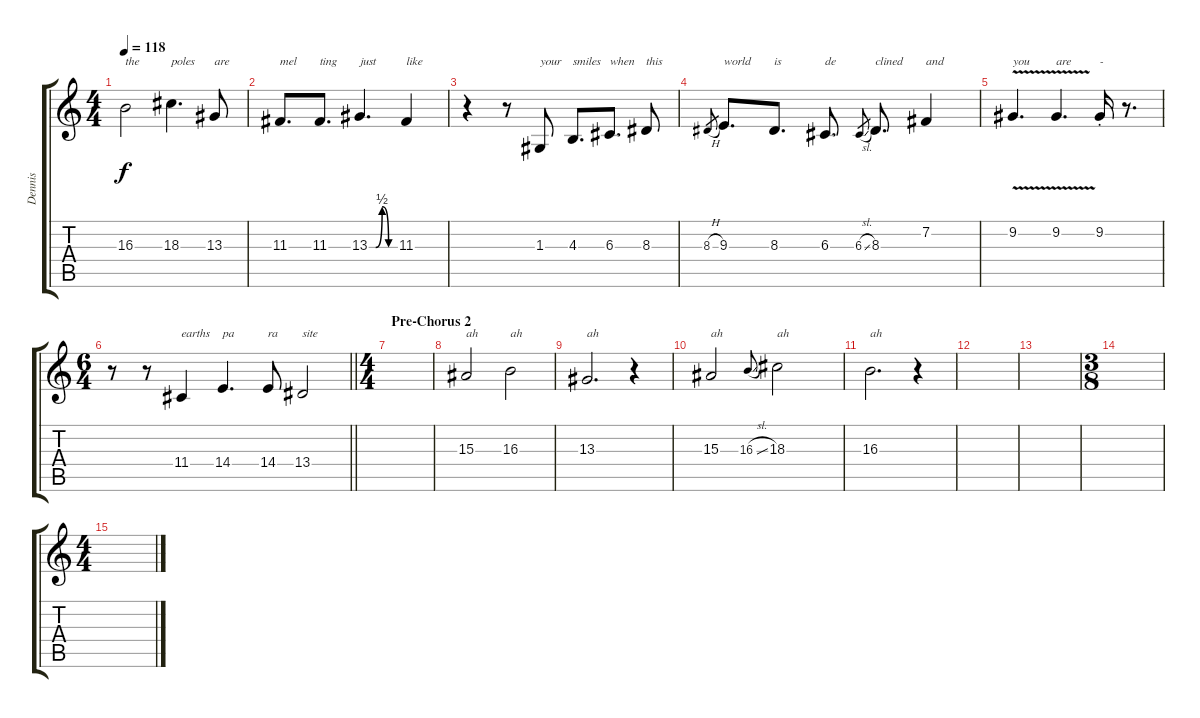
\track ("Dennis" "Dennis") {instrument tenorsax}
\staff {score tabs}
\tuning (E4 B3 G3 D3 A2 E2) {hide}
\ts (4 4)
\tempo 118
\clef g2
\ks c
16.3.2{txt "the" dy f} 18.3.4{d txt "poles"} 13.3.8{txt "are"} |
11.3.8{d txt "mel"} 11.3.8{d txt "ting"} 13.3{be (custom 0 0 15 0 30 2 45 0 60 0)}.4{d txt "just"} 11.3.4{txt "like"} |
r.4 r.8 1.3.8{txt "your"} 4.3.8{d txt "smiles"} 6.3.8{d txt "when"} 8.3.8{txt "this"} |
8.3{h}.8{gr} 9.3.8{d txt "world"} 8.3.8{d txt "is"} 6.3.8{d txt "de"} 6.3{sl}.8{gr} 8.3.8{d txt "clined"} 7.2.4{txt "and"} |
9.2{v}.4{d txt "you"} 9.2{v}.4{d txt "are"} 9.2{st}.16{txt "-"} r.8{d} |
\ts (6 4)
\barLineRight lightlight
r.8 r.8 11.4.4{txt "earths"} 14.4.4{d txt "pa"} 14.4.8{txt "ra"} 13.4.2{txt "site"} |
\ts (4 4)
\section ("" "Pre-Chorus 2")
|
15.3.2{txt "ah"} 16.3.2{txt "ah"} |
13.3.2{d txt "ah"} r.4 |
15.3.2{txt "ah"} 16.3{sl}.8{gr onbeat} 18.3.2{txt "ah"} |
16.3.2{d txt "ah"} r.4 |
|
|
\ts (3 8)
|
\ts (4 4)
